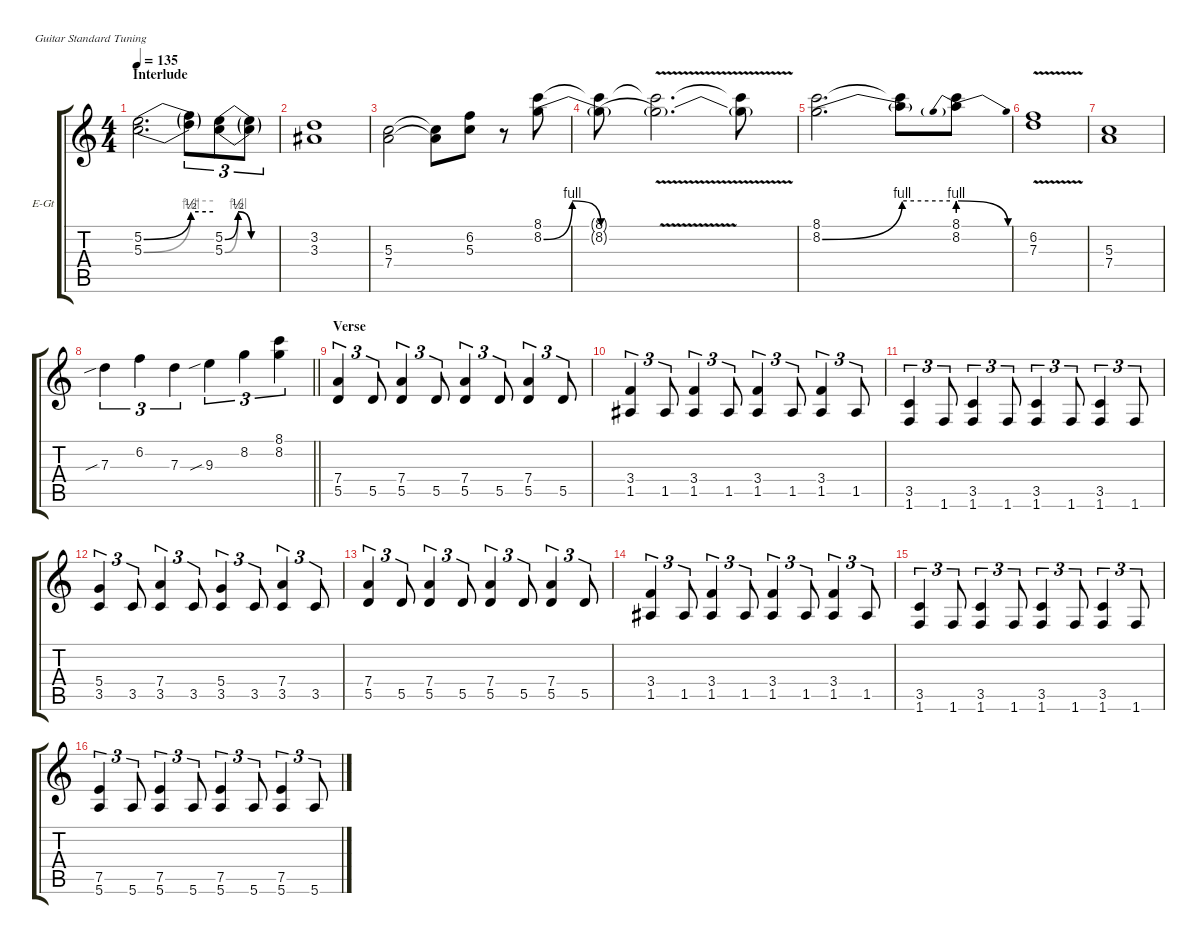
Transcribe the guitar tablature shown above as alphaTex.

\hideDynamics
\bracketExtendMode groupsimilarinstruments
\firstSystemTrackNameOrientation horizontal
\otherSystemsTrackNameOrientation horizontal
\track ("Lead" "E-Gt") {solo instrument distortionguitar}
\staff {score tabs}
\tuning (E4 B3 G3 D3 A2 E2)
\ts (4 4)
\section ("" "Interlude")
\tempo 135
\clef g2
\ks c
(5.2{be (bend 0 0 60 2)} 5.3{be (bend 0 0 60 4)}).2{d dy fff} (5.2{be (hold 0 2 60 2) t} 5.3{be (hold 0 4 60 4) t}).8{tu (3 2) dy f} (5.2{be (bendrelease 0 0 30 2 30 2 60 0)} 5.3{be (bendrelease 0 0 30 4 30 4 60 0)}).8{tu (3 2) dy fff} (5.2{be (hold 0 0 60 0) t} 5.3{be (hold 0 0 60 0) t}).8{tu (3 2) dy f} |
(3.2 3.3).1{dy fff} |
(5.3 7.4).2 (5.3{t} 7.4{t}).8{dy f} (6.2 5.3).8{dy fff} r.8 (8.1 8.2{be (bendrelease 0 0 30 4 30 4 60 0)}).8 |
(8.1{t} 8.2{be (hold 0 0 60 0) t}).8{dy f} (8.1{v t} 8.2{v t}).2{d} (8.1{v t} 8.2{v t}).8 |
(8.1 8.2{be (bend 0 0 60 4)}).2{d dy fff} (8.1{t} 8.2{be (hold 0 4 60 4) t}).8{dy f} (8.1 8.2{be (prebendrelease 0 4 60 0)}).8{dy fff} |
(6.2{v} 7.3{v}).1 |
(5.3 7.4).1{dy f} |
\barLineRight lightlight
7.3{sib}.4{tu (3 2)} 6.2.4{tu (3 2)} 7.3.4{tu (3 2)} 9.3{sib}.4{tu (3 2)} 8.2.4{tu (3 2)} (8.1 8.2).4{tu (3 2)} |
\section ("" "Verse")
(7.4 5.5).4{tu (3 2)} 5.5.8{tu (3 2)} (7.4 5.5).4{tu (3 2)} 5.5.8{tu (3 2)} (7.4 5.5).4{tu (3 2)} 5.5.8{tu (3 2)} (7.4 5.5).4{tu (3 2)} 5.5.8{tu (3 2)} |
(3.4 1.5).4{tu (3 2)} 1.5.8{tu (3 2)} (3.4 1.5).4{tu (3 2)} 1.5.8{tu (3 2)} (3.4 1.5).4{tu (3 2)} 1.5.8{tu (3 2)} (3.4 1.5).4{tu (3 2)} 1.5.8{tu (3 2)} |
(3.5 1.6).4{tu (3 2)} 1.6.8{tu (3 2)} (3.5 1.6).4{tu (3 2)} 1.6.8{tu (3 2)} (3.5 1.6).4{tu (3 2)} 1.6.8{tu (3 2)} (3.5 1.6).4{tu (3 2)} 1.6.8{tu (3 2)} |
(5.4 3.5).4{tu (3 2)} 3.5.8{tu (3 2)} (7.4 3.5).4{tu (3 2)} 3.5.8{tu (3 2)} (5.4 3.5).4{tu (3 2)} 3.5.8{tu (3 2)} (7.4 3.5).4{tu (3 2)} 3.5.8{tu (3 2)} |
(7.4 5.5).4{tu (3 2)} 5.5.8{tu (3 2)} (7.4 5.5).4{tu (3 2)} 5.5.8{tu (3 2)} (7.4 5.5).4{tu (3 2)} 5.5.8{tu (3 2)} (7.4 5.5).4{tu (3 2)} 5.5.8{tu (3 2)} |
(3.4 1.5).4{tu (3 2)} 1.5.8{tu (3 2)} (3.4 1.5).4{tu (3 2)} 1.5.8{tu (3 2)} (3.4 1.5).4{tu (3 2)} 1.5.8{tu (3 2)} (3.4 1.5).4{tu (3 2)} 1.5.8{tu (3 2)} |
(3.5 1.6).4{tu (3 2)} 1.6.8{tu (3 2)} (3.5 1.6).4{tu (3 2)} 1.6.8{tu (3 2)} (3.5 1.6).4{tu (3 2)} 1.6.8{tu (3 2)} (3.5 1.6).4{tu (3 2)} 1.6.8{tu (3 2)} |
(7.5 5.6).4{tu (3 2)} 5.6.8{tu (3 2)} (7.5 5.6).4{tu (3 2)} 5.6.8{tu (3 2)} (7.5 5.6).4{tu (3 2)} 5.6.8{tu (3 2)} (7.5 5.6).4{tu (3 2)} 5.6.8{tu (3 2)}
